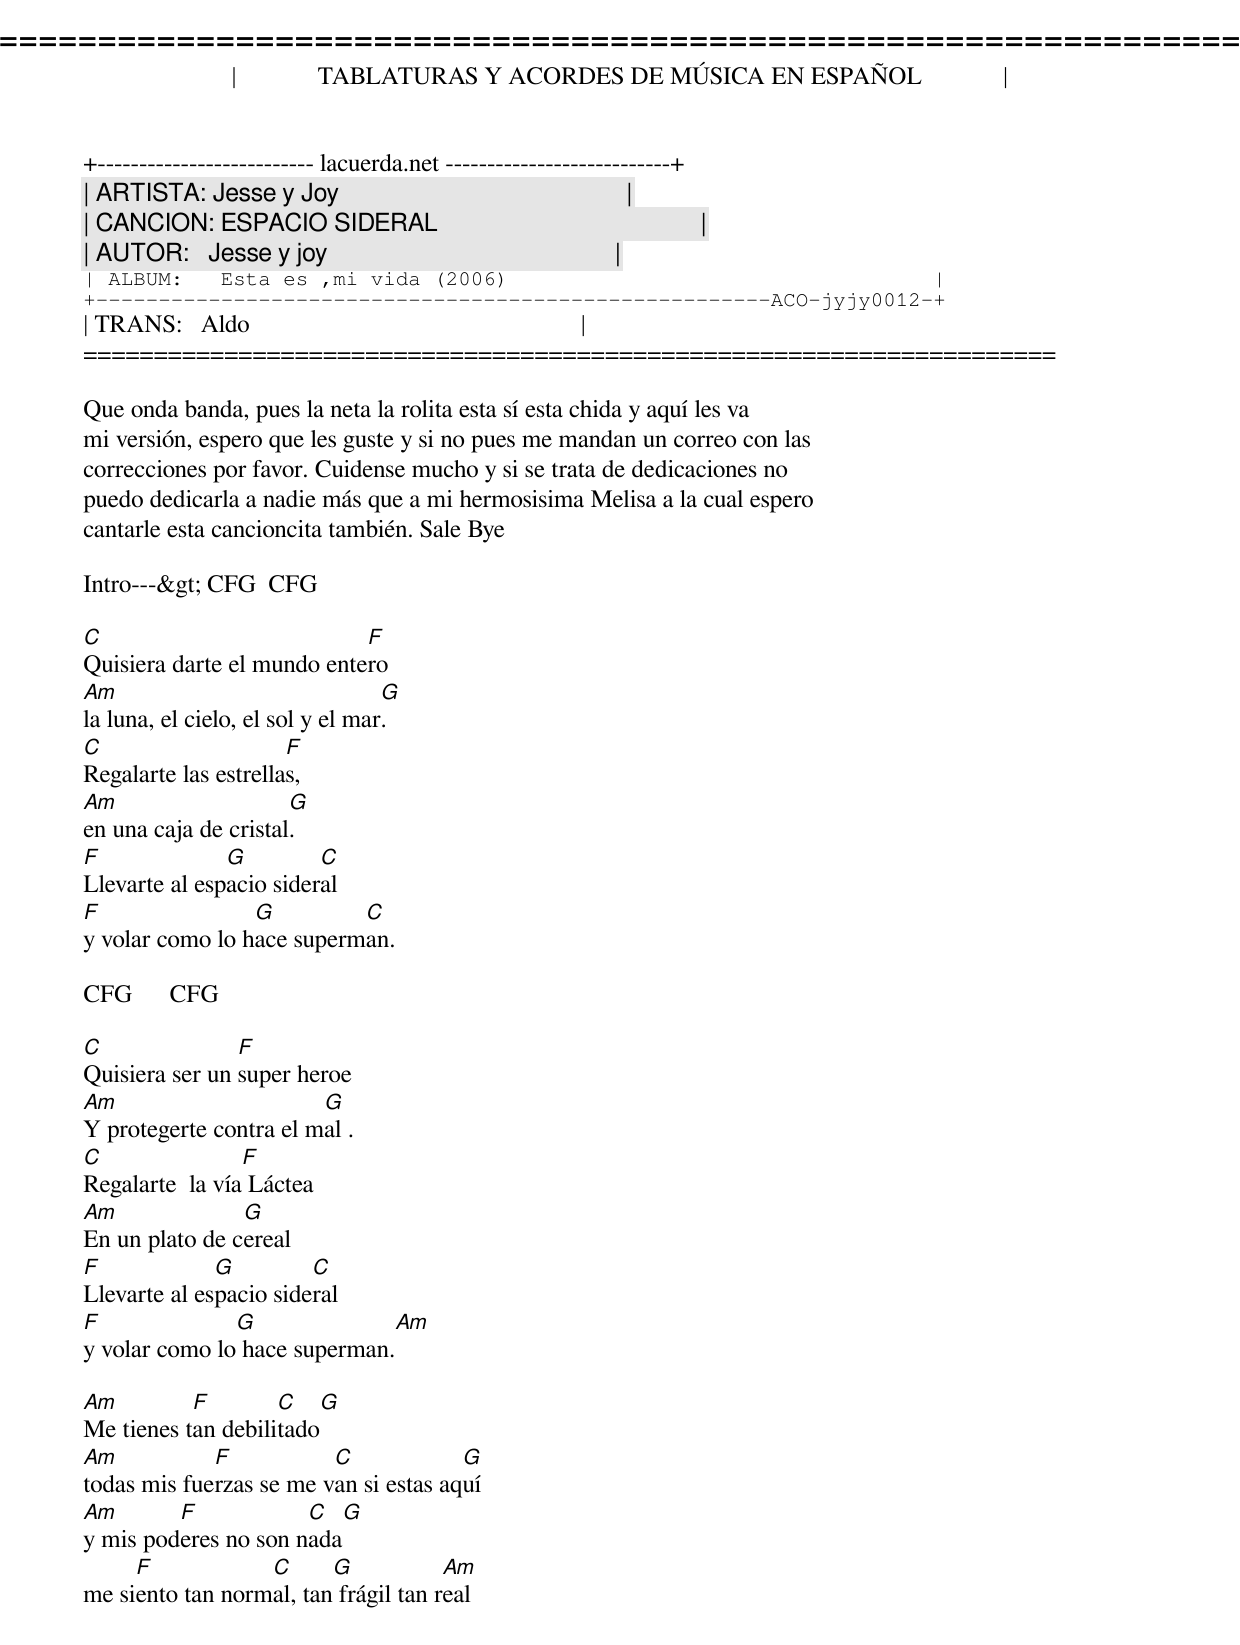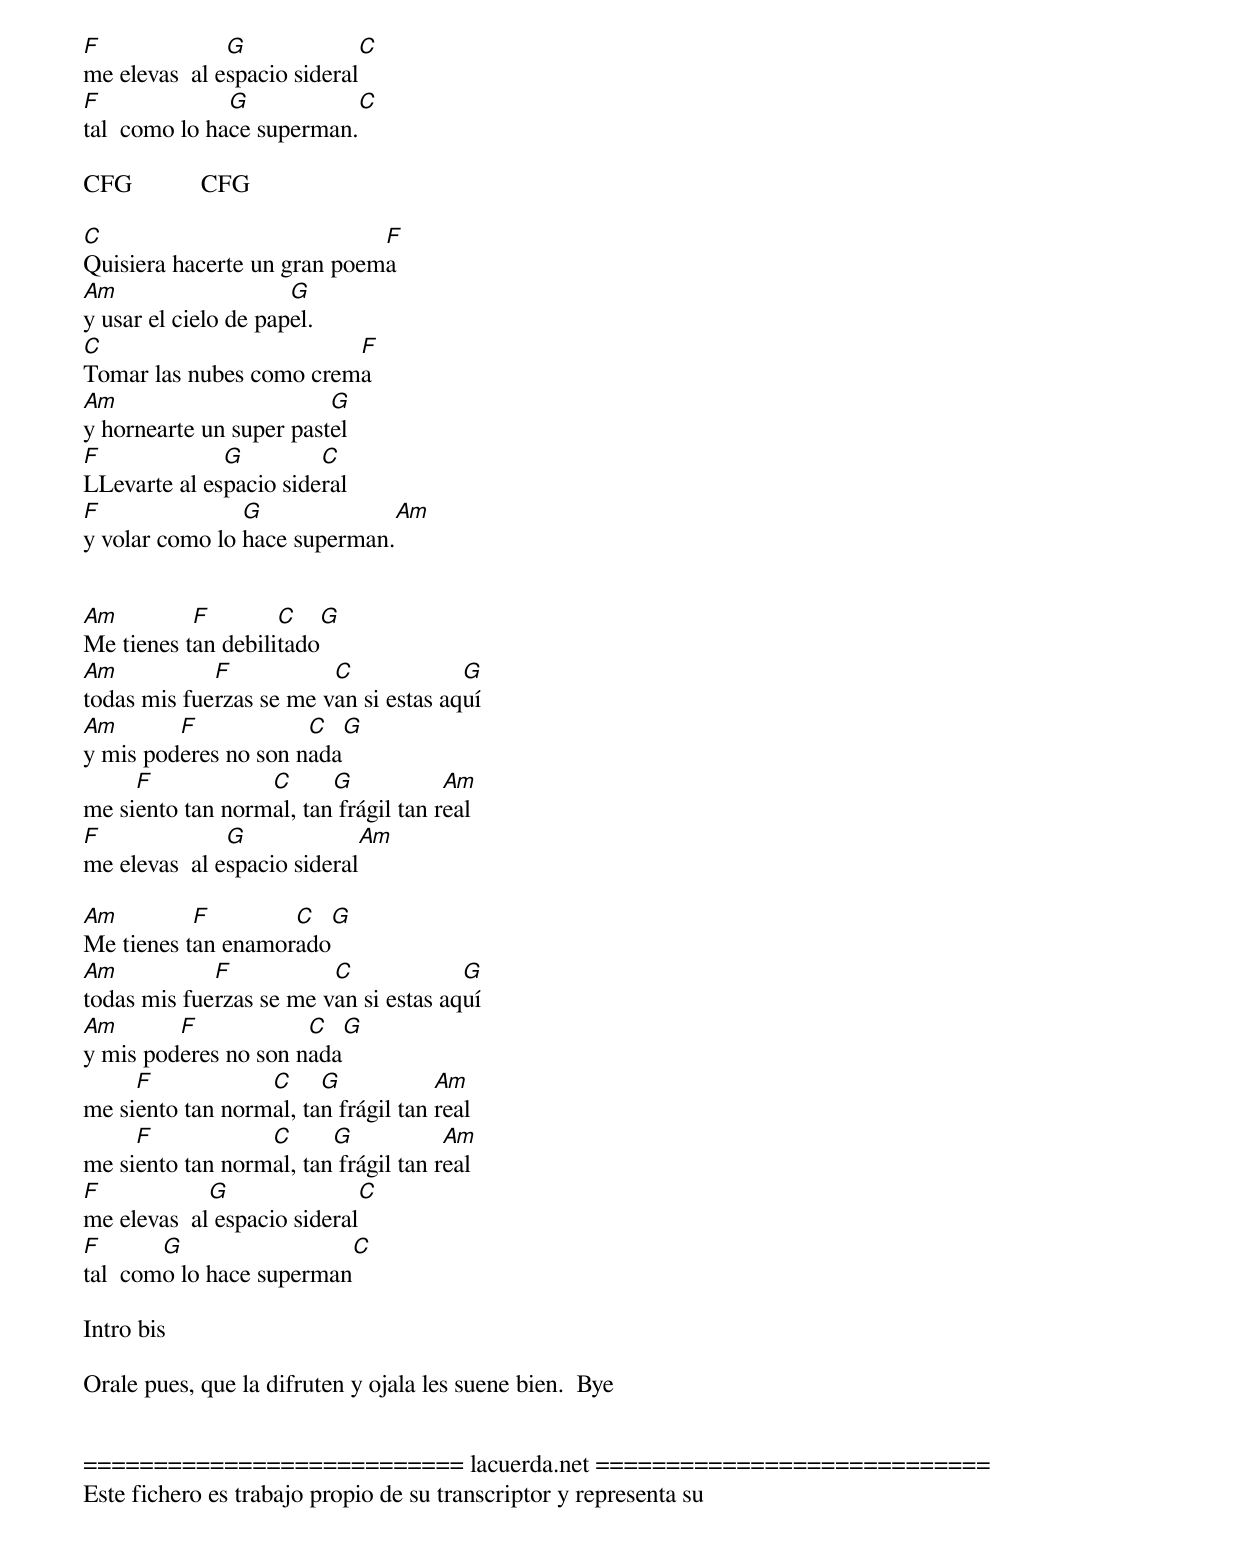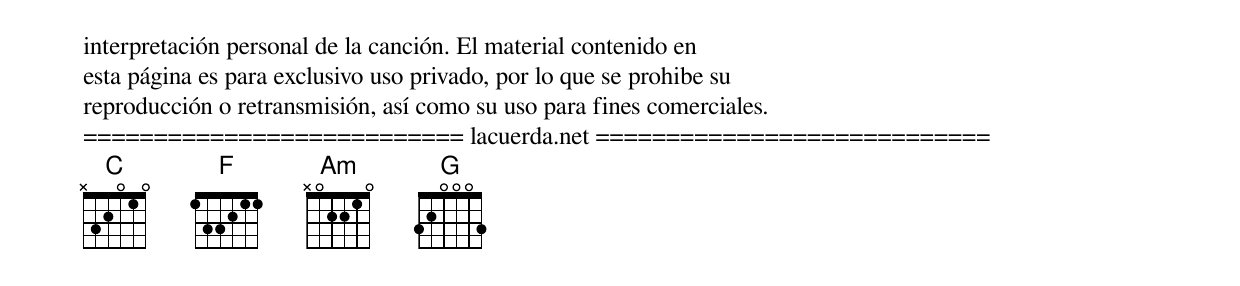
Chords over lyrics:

=====================================================================
|             TABLATURAS Y ACORDES DE MÚSICA EN ESPAÑOL             |
+-------------------------- lacuerda.net ---------------------------+
| ARTISTA: Jesse y Joy                                              |
| CANCION: ESPACIO SIDERAL                                          |
| AUTOR:   Jesse y joy                                              |
| ALBUM:   Esta es ,mi vida (2006)                                  |
+------------------------------------------------------ACO-jyjy0012-+
| TRANS:   Aldo                                                     |
=====================================================================

Que onda banda, pues la neta la rolita esta sí esta chida y aquí les va
mi versión, espero que les guste y si no pues me mandan un correo con las
correcciones por favor. Cuidense mucho y si se trata de dedicaciones no
puedo dedicarla a nadie más que a mi hermosisima Melisa a la cual espero
cantarle esta cancioncita también. Sale Bye

Intro---&gt; CFG  CFG

C                           F
Quisiera darte el mundo entero
Am                                G
la luna, el cielo, el sol y el mar.
C                     F
Regalarte las estrellas,
Am                    G
en una caja de cristal.
F              G         C
Llevarte al espacio sideral
F                G         C
y volar como lo hace superman.

CFG      CFG

C               F
Quisiera ser un super heroe
Am                      G
Y protegerte contra el mal .
C                F
Regalarte  la vía Láctea
Am              G
En un plato de cereal
F             G         C
Llevarte al espacio sideral
F              G                       Am
y volar como lo hace superman.

Am         F        C    G
Me tienes tan debilitado
Am           F           C             G
todas mis fuerzas se me van si estas aquí
Am       F            C     G
y mis poderes no son nada
     F            C      G            Am
me siento tan normal, tan frágil tan real
F              G                C
me elevas  al espacio sideral
F              G            C
tal  como lo hace superman.

CFG           CFG

C                            F
Quisiera hacerte un gran poema
Am                    G
y usar el cielo de papel.
C                        F
Tomar las nubes como crema
Am                       G
y hornearte un super pastel
F             G         C
LLevarte al espacio sideral
F               G                 Am
y volar como lo hace superman.


Am         F        C    G
Me tienes tan debilitado
Am           F           C             G
todas mis fuerzas se me van si estas aquí
Am       F            C     G
y mis poderes no son nada
     F            C      G            Am
me siento tan normal, tan frágil tan real
F              G                Am
me elevas  al espacio sideral

Am         F        C    G
Me tienes tan enamorado
Am           F           C             G
todas mis fuerzas se me van si estas aquí
Am       F            C     G
y mis poderes no son nada
     F            C     G            Am
me siento tan normal, tan frágil tan real
     F            C      G            Am
me siento tan normal, tan frágil tan real
F            G                C
me elevas  al espacio sideral
F       G                    C
tal  como lo hace superman

Intro bis

Orale pues, que la difruten y ojala les suene bien.  Bye


=========================== lacuerda.net ============================
Este fichero es trabajo propio de su transcriptor y representa su
interpretación personal de la canción. El material contenido en
esta página es para exclusivo uso privado, por lo que se prohibe su
reproducción o retransmisión, así como su uso para fines comerciales.
=========================== lacuerda.net ============================
